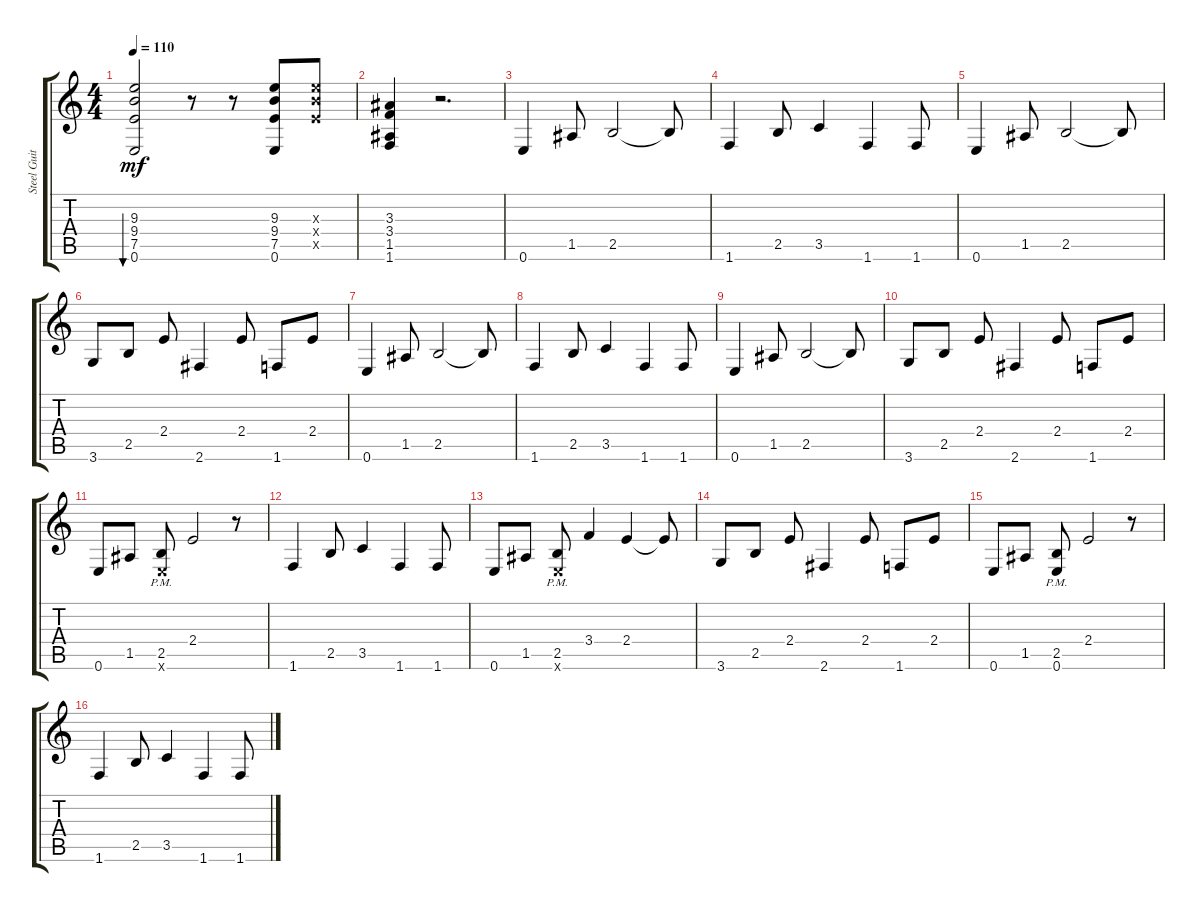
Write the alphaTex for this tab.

\track ("Steel Guitar" "Steel Guit") {instrument acousticguitarsteel}
\staff {score tabs}
\tuning (E4 B3 G3 D3 A2 E2) {hide}
\ts (4 4)
\tempo 110
\clef g2
\ks c
(9.3 9.4 7.5 0.6).2{bu 30 dy mf} r.8 r.8 (9.3 9.4 7.5 0.6).8 (9.3{x} 9.4{x} 7.5{x}).8 |
(3.3 3.4 1.5 1.6).4 r.2{d} |
0.6.4 1.5.8 2.5.2 2.5{t}.8 |
1.6.4 2.5.8 3.5.4 1.6.4 1.6.8 |
0.6.4 1.5.8 2.5.2 2.5{t}.8 |
3.6.8 2.5.8 2.4.8 2.6.4 2.4.8 1.6.8 2.4.8 |
0.6.4 1.5.8 2.5.2 2.5{t}.8 |
1.6.4 2.5.8 3.5.4 1.6.4 1.6.8 |
0.6.4 1.5.8 2.5.2 2.5{t}.8 |
3.6.8 2.5.8 2.4.8 2.6.4 2.4.8 1.6.8 2.4.8 |
0.6.8 1.5.8 (2.5 0.6{pm x}).8 2.4.2 r.8 |
1.6.4 2.5.8 3.5.4 1.6.4 1.6.8 |
0.6.8 1.5.8 (2.5 0.6{pm x}).8 3.4.4 2.4.4 2.4{t}.8 |
3.6.8 2.5.8 2.4.8 2.6.4 2.4.8 1.6.8 2.4.8 |
0.6.8 1.5.8 (2.5 0.6{pm}).8 2.4.2 r.8 |
1.6.4 2.5.8 3.5.4 1.6.4 1.6.8
